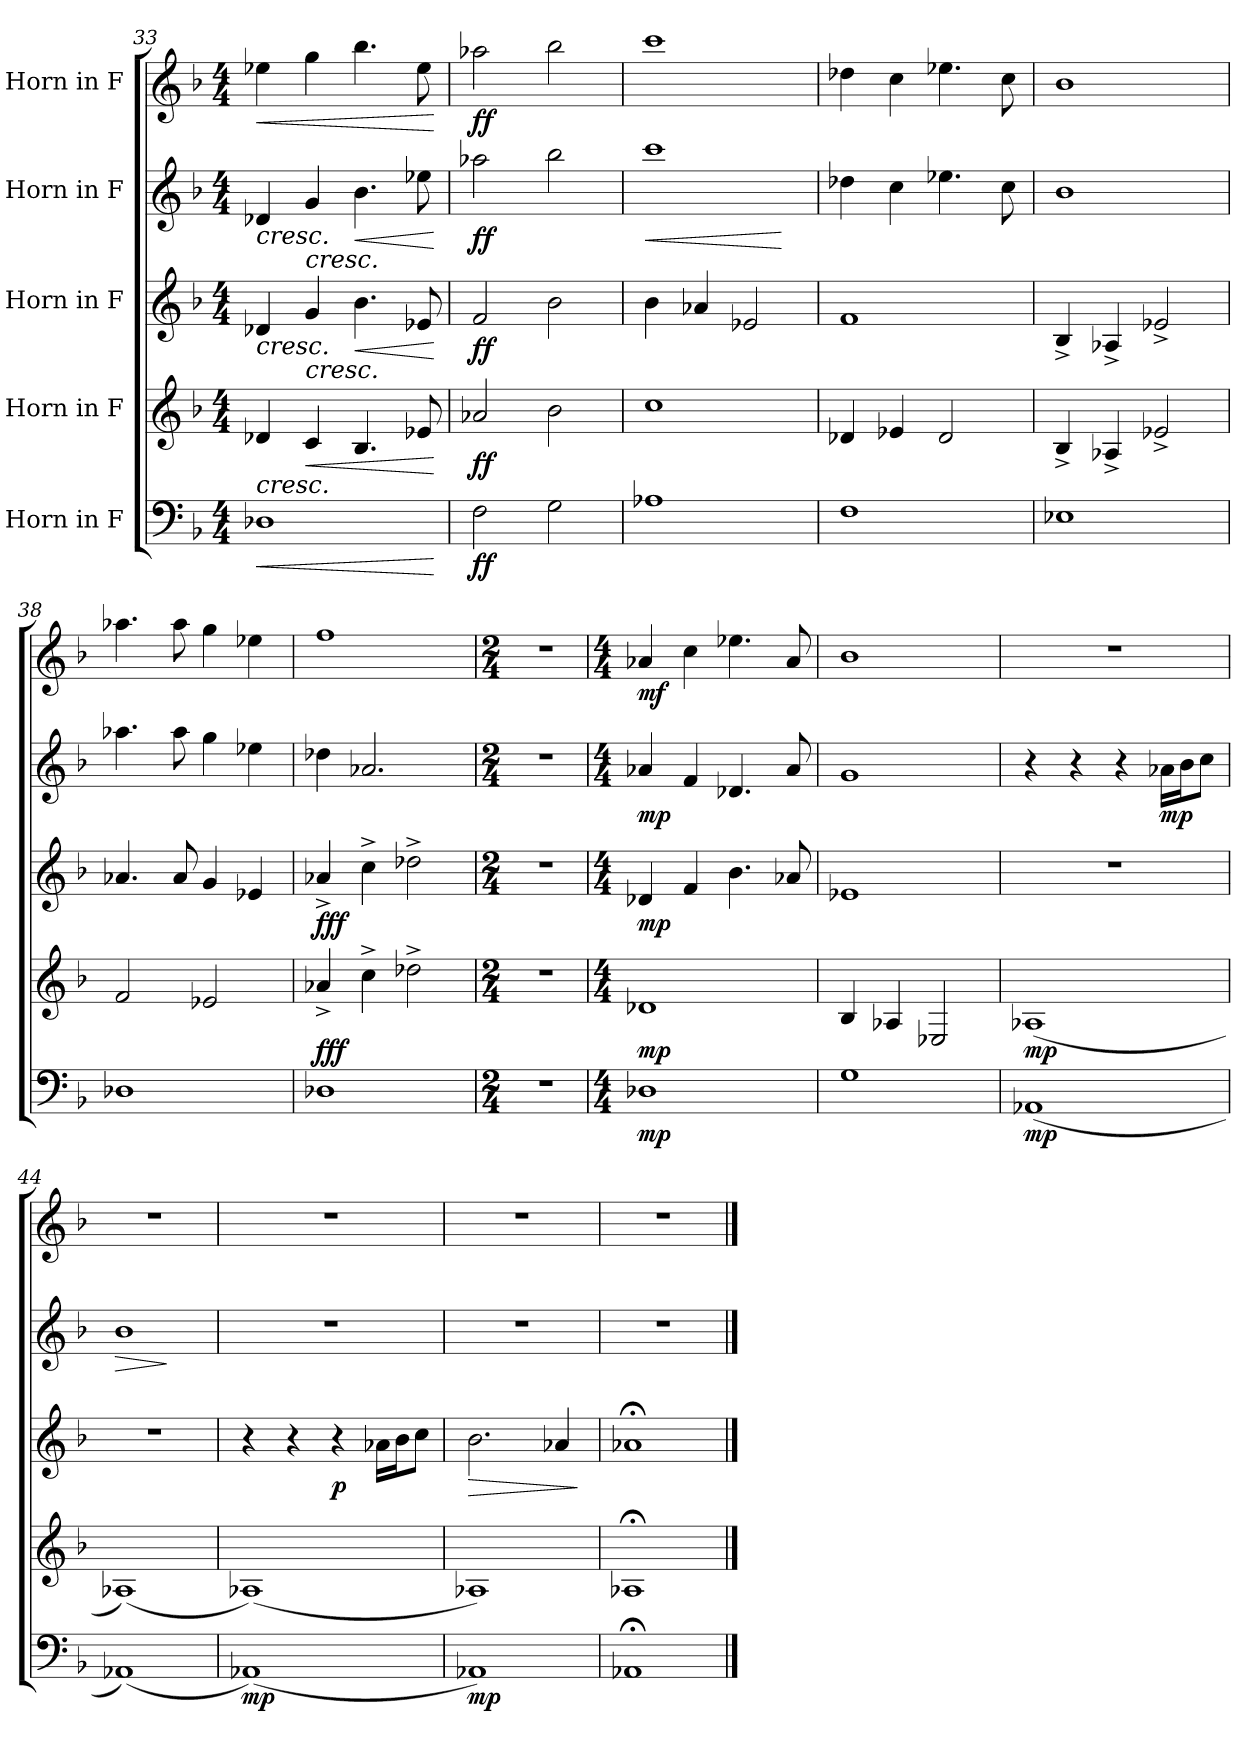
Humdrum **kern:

**kern	**dynam	**kern	**dynam	**kern	**dynam	**kern	**dynam	**kern	**dynam
*part5	*part5	*part4	*part4	*part3	*part3	*part2	*part2	*part1	*part1
*staff5	*staff5	*staff4	*staff4	*staff3	*staff3	*staff2	*staff2	*staff1	*staff1
*I"Horn in F	*	*I"Horn in F	*	*I"Horn in F	*	*I"Horn in F	*	*I"Horn in F	*
*clefF4	*	*clefG2	*	*clefG2	*	*clefG2	*	*clefG2	*
*ITrd4c7	*	*ITrd4c7	*	*ITrd4c7	*	*ITrd4c7	*	*ITrd4c7	*
*k[b-e-]	*	*k[b-e-]	*	*k[b-e-]	*	*k[b-e-]	*	*k[b-e-]	*
*M4/4	*	*M4/4	*	*M4/4	*	*M4/4	*	*M4/4	*
=33	=33	=33	=33	=33	=33	=33	=33	=33	=33
!	!LO:HP:b	!	!LO:HP:b	!	!LO:HP:b	!	!LO:HP:b	!	!LO:HP:b
1GG-X	<	4G-X/	<	4G-X/	<	4G-X/	<	4a-X\	<
!	!	!	!LO:HP:b	!	!LO:HP:b	!	!LO:HP:b	!	!
.	.	4F/	<	4c/	<	4c/	<	4cc\	.
!	!	!	!	!	!LO:HP:b	!	!LO:HP:b	!	!
.	.	4.E-/	.	4.e-\	<	4.e-\	<	4.ee-\	.
.	.	8A-X/	.	8A-X/	.	8a-X\	.	8a-\	.
.	[	.	[ [	.	[ [ [	.	[ [ [	.	[
=34	=34	=34	=34	=34	=34	=34	=34	=34	=34
!	!LO:DY:b	!	!LO:DY:b	!	!LO:DY:b	!	!LO:DY:b	!	!LO:DY:b
2BB-\	ff	2d-X/	ff	2B-/	ff	2dd-X\	ff	2dd-X\	ff
2C\	.	2e-\	.	2e-\	.	2ee-\	.	2ee-\	.
=35	=35	=35	=35	=35	=35	=35	=35	=35	=35
!	!	!	!	!	!	!	!LO:HP:b	!	!
!	!	!	!	!	!	!	!LO:HP:n=1:b	!	!
1D-X	.	1f	.	4e-\	.	1ff	< <	1ff	.
.	.	.	.	4d-X/	.	.	.	.	.
.	.	.	.	2A-X/	.	.	.	.	.
.	.	.	.	.	.	.	[	.	.
!!LO:LB:g=z
=36	=36	=36	=36	=36	=36	=36	=36	=36	=36
1BB-	.	4G-X/	.	1B-	.	4g-X\	.	4g-X\	.
.	.	4A-X/	.	.	.	4f\	[	4f\	.
.	.	2G-/	.	.	.	4.a-X\	.	4.a-X\	.
.	.	.	.	.	.	8f\	.	8f\	.
=37	=37	=37	=37	=37	=37	=37	=37	=37	=37
1AA-X	.	4E-^/	.	4E-^/	.	1e-	.	1e-	.
.	.	4D-X^/	.	4D-X^/	.	.	.	.	.
.	.	2A-X^/	.	2A-X^/	.	.	.	.	.
=38	=38	=38	=38	=38	=38	=38	=38	=38	=38
1GG-X	.	2B-/	.	4.d-X/	.	4.dd-X\	.	4.dd-X\	.
.	.	.	.	8d-/	.	8dd-\	.	8dd-\	.
.	.	2A-X/	.	4c/	.	4cc\	.	4cc\	.
.	.	.	.	4A-X/	.	4a-X\	.	4a-X\	.
=39	=39	=39	=39	=39	=39	=39	=39	=39	=39
!	!	!	!LO:DY:b	!	!LO:DY:b	!	!	!	!
1GG-X	.	4d-X^/	fff	4d-X^/	fff	4g-X\	.	1b-	.
.	.	4f^\	.	4f^\	.	2.d-X/	.	.	.
.	.	2g-X^\	.	2g-X^\	.	.	.	.	.
=40	=40	=40	=40	=40	=40	=40	=40	=40	=40
*M2/4	*	*M2/4	*	*M2/4	*	*M2/4	*	*M2/4	*
2r	.	2r	.	2r	.	2r	.	2r	.
=41	=41	=41	=41	=41	=41	=41	=41	=41	=41
*M4/4	*	*M4/4	*	*M4/4	*	*M4/4	*	*M4/4	*
!	!LO:DY:b	!	!LO:DY:b	!	!LO:DY:b	!	!LO:DY:b	!	!LO:DY:b
1GG-X	mp	1G-X	mp	4G-X/	mp	4d-X/	mp	4d-X/	mf
.	.	.	.	4B-/	.	4B-/	.	4f\	.
.	.	.	.	4.e-\	.	4.G-X/	.	4.a-X\	.
.	.	.	.	8d-X/	.	8d-/	.	8d-/	.
=42	=42	=42	=42	=42	=42	=42	=42	=42	=42
1C	.	4E-/	.	1A-X	.	1c	.	1e-	.
.	.	4D-X/	.	.	.	.	.	.	.
.	.	2AA-X/	.	.	.	.	.	.	.
!!LO:PB:g=z
=43	=43	=43	=43	=43	=43	=43	=43	=43	=43
!	!LO:DY:b	!	!LO:DY:b	!	!	!	!	!	!
(1DD-X	mp	(1D-X	mp	1r	.	4r	.	1r	.
.	.	.	.	.	.	4r	.	.	.
.	.	.	.	.	.	4r	.	.	.
!	!	!	!	!	!	!	!LO:DY:b	!	!
.	.	.	.	.	.	16d-X\LL	mp	.	.
.	.	.	.	.	.	16e-\J	.	.	.
.	.	.	.	.	.	8f\J	.	.	.
=44	=44	=44	=44	=44	=44	=44	=44	=44	=44
!	!	!	!	!	!	!	!LO:HP:b	!	!
(1DD-X)	.	(1D-X)	.	1r	.	1e-	>	1r	.
.	.	.	.	.	.	.	]	.	.
=45	=45	=45	=45	=45	=45	=45	=45	=45	=45
!	!LO:DY:b	!	!	!	!	!	!	!	!
(1DD-X)	mp	(1D-X)	.	4r	.	1r	.	1r	.
.	.	.	.	4r	.	.	.	.	.
!	!	!	!	!	!LO:DY:b	!	!	!	!
.	.	.	.	4r	p	.	.	.	.
.	.	.	.	16d-X\LL	.	.	.	.	.
.	.	.	.	16e-\J	.	.	.	.	.
.	.	.	.	8f\J	.	.	.	.	.
=46	=46	=46	=46	=46	=46	=46	=46	=46	=46
!	!LO:DY:b	!	!	!	!LO:HP:b	!	!	!	!
1DD-X)	mp	1D-X)	.	2.e-\	>	1r	.	1r	.
.	.	.	.	4d-X/	.	.	.	.	.
.	.	.	.	.	]	.	.	.	.
=47	=47	=47	=47	=47	=47	=47	=47	=47	=47
1DD-X;<	.	1D-X;<	.	1d-X;<	.	1r	.	1r	.
==	==	==	==	==	==	==	==	==	==
*-	*-	*-	*-	*-	*-	*-	*-	*-	*-
